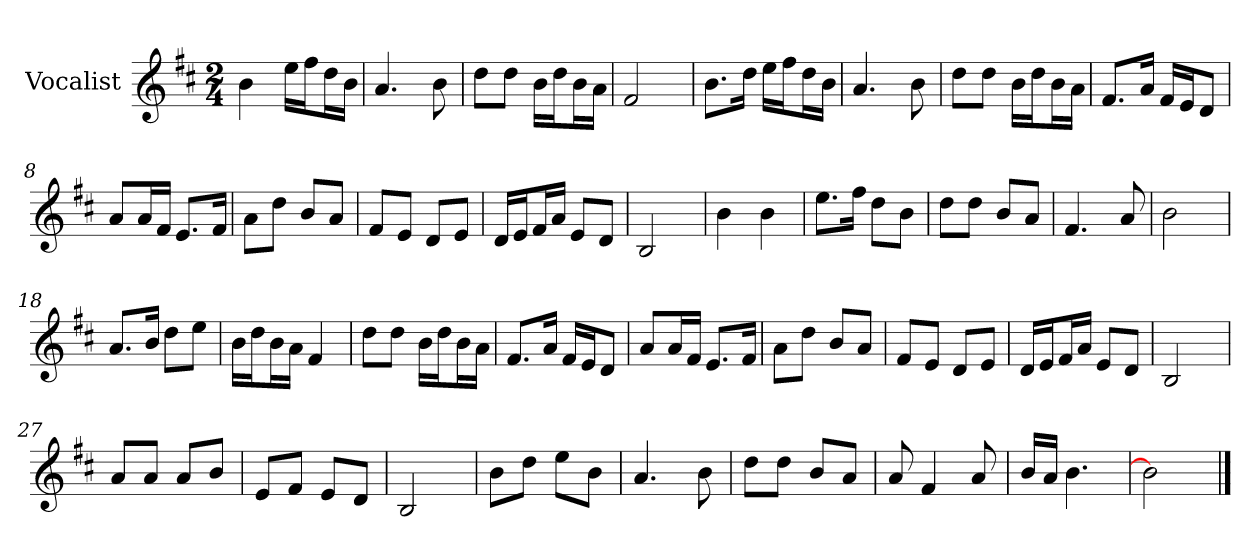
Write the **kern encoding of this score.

**kern
*part1
*staff1
*I"Vocalist
*k[f#c#]
*D:
*M2/4
=
4b
16eeLL
16ff#J
16ddL
16bJJ
=1
4.a
8b
=2
8ddL
8ddJ
16bLL
16ddJ
16bL
16aJJ
=3
2f#
=4
8.bL
16ddJk
16eeLL
16ff#J
16ddL
16bJJ
=5
4.a
8b
=6
8ddL
8ddJ
16bLL
16ddJ
16bL
16aJJ
=7
8.f#L
16aJk
16f#LL
16eJ
8dJ
=8
8aL
16aL
16f#JJ
8.eL
16f#Jk
=9
8aL
8ddJ
8bL
8aJ
=10
8f#L
8eJ
8dL
8eJ
=11
16dLL
16eJ
16f#L
16aJJ
8eL
8dJ
=12
2B
=13
4b
4b
=14
8.eeL
16ff#Jk
8ddL
8bJ
=15
8ddL
8ddJ
8bL
8aJ
=16
4.f#
8a
=17
2b
=18
8.aL
16bJk
8ddL
8eeJ
=19
16bLL
16ddJ
16bL
16aJJ
4f#
=20
8ddL
8ddJ
16bLL
16ddJ
16bL
16aJJ
=21
8.f#L
16aJk
16f#LL
16eJ
8dJ
=22
8aL
16aL
16f#JJ
8.eL
16f#Jk
=23
8aL
8ddJ
8bL
8aJ
=24
8f#L
8eJ
8dL
8eJ
=25
16dLL
16eJ
16f#L
16aJJ
8eL
8dJ
=26
2B
=27
8aL
8aJ
8aL
8bJ
=28
8eL
8f#J
8eL
8dJ
=29
2B
=30
8bL
8ddJ
8eeL
8bJ
=31
4.a
8b
=32
8ddL
8ddJ
8bL
8aJ
=33
8a
4f#
8a
=34
16bLL
16aJJ
4.b
=35
2b]
==
*-
